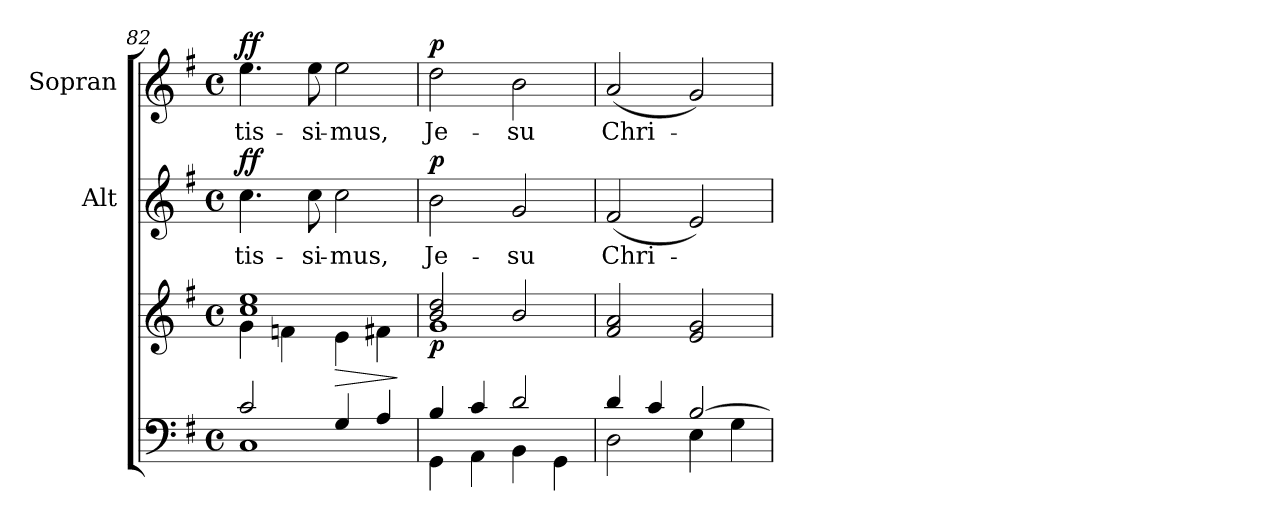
**kern	**kern	**dynam	**kern	**text	**dynam	**kern	**text	**dynam
*part3	*part3	*part3	*part2	*part2	*part2	*part1	*part1	*part1
*staff4	*staff3	*staff3/4	*staff2	*staff2	*staff2	*staff1	*staff1	*staff1
*	*	*	*I"Alt	*	*	*I"Sopran	*	*
*	*	*	*I'A.	*	*	*I'S.	*	*
*clefF4	*clefG2	*	*clefG2	*	*	*clefG2	*	*
*k[f#]	*k[f#]	*	*k[f#]	*	*	*k[f#]	*	*
*G:	*G:	*	*G:	*	*	*G:	*	*
*M4/4	*M4/4	*	*M4/4	*	*	*M4/4	*	*
*met(c)	*met(c)	*	*met(c)	*	*	*met(c)	*	*
=82	=82	=82	=82	=82	=82	=82	=82	=82
*^	*^	*	*	*	*	*	*	*
!	!	!	!	!	!	!LO:LY:b	!LO:DY:a	!	!LO:LY:b	!LO:DY:a
2c/	1C	1cc 1ee	4g\	.	4.cc\	-tis-	ff	4.ee\	-tis-	ff
.	.	.	4fn\	.	.	.	.	.	.	.
!	!	!	!	!	!	!LO:LY:b	!	!	!LO:LY:b	!
.	.	.	.	.	8cc\	-si-	.	8ee\	-si-	.
!	!	!	!	!LO:HP:b	!	!LO:LY:b	!	!	!LO:LY:b	!
4G/	.	.	4e\	>	2cc\	-mus,	.	2ee\	-mus,	.
4A/	.	.	4f#X\	.	.	.	.	.	.	.
*v	*v	*	*	*	*	*	*	*	*	*
*	*v	*v	*	*	*	*	*	*	*
.	.	]	.	.	.	.	.	.
=83	=83	=83	=83	=83	=83	=83	=83	=83
*^	*^	*	*	*	*	*	*	*
!	!	!	!	!LO:DY:b	!	!LO:LY:b	!LO:DY:a	!	!LO:LY:b	!LO:DY:a
4B/	4GG\	2b/ 2dd/	1g	p	2b\	Je-	p	2dd\	Je-	p
4c/	4AA\	.	.	.	.	.	.	.	.	.
!	!	!	!	!	!	!LO:LY:b	!	!	!LO:LY:b	!
2d/	4BB\	2b/	.	.	2g/	-su	.	2b\	-su	.
.	4GG\	.	.	.	.	.	.	.	.	.
*	*	*v	*v	*	*	*	*	*	*	*
=84	=84	=84	=84	=84	=84	=84	=84	=84	=84
!	!	!	!	!	!LO:LY:b	!	!	!LO:LY:b	!
4d/	2D\	2f#/ 2a/	.	(<2f#/	Chri-	.	(<2a/	Chri-	.
4c/	.	.	.	.	.	.	.	.	.
[>2B/	4E\	2e/ 2g/	.	2e/)	.	.	2g/)	.	.
.	4G\	.	.	.	.	.	.	.	.
*v	*v	*	*	*	*	*	*	*	*
=	=	=	=	=	=	=	=	=
*-	*-	*-	*-	*-	*-	*-	*-	*-
